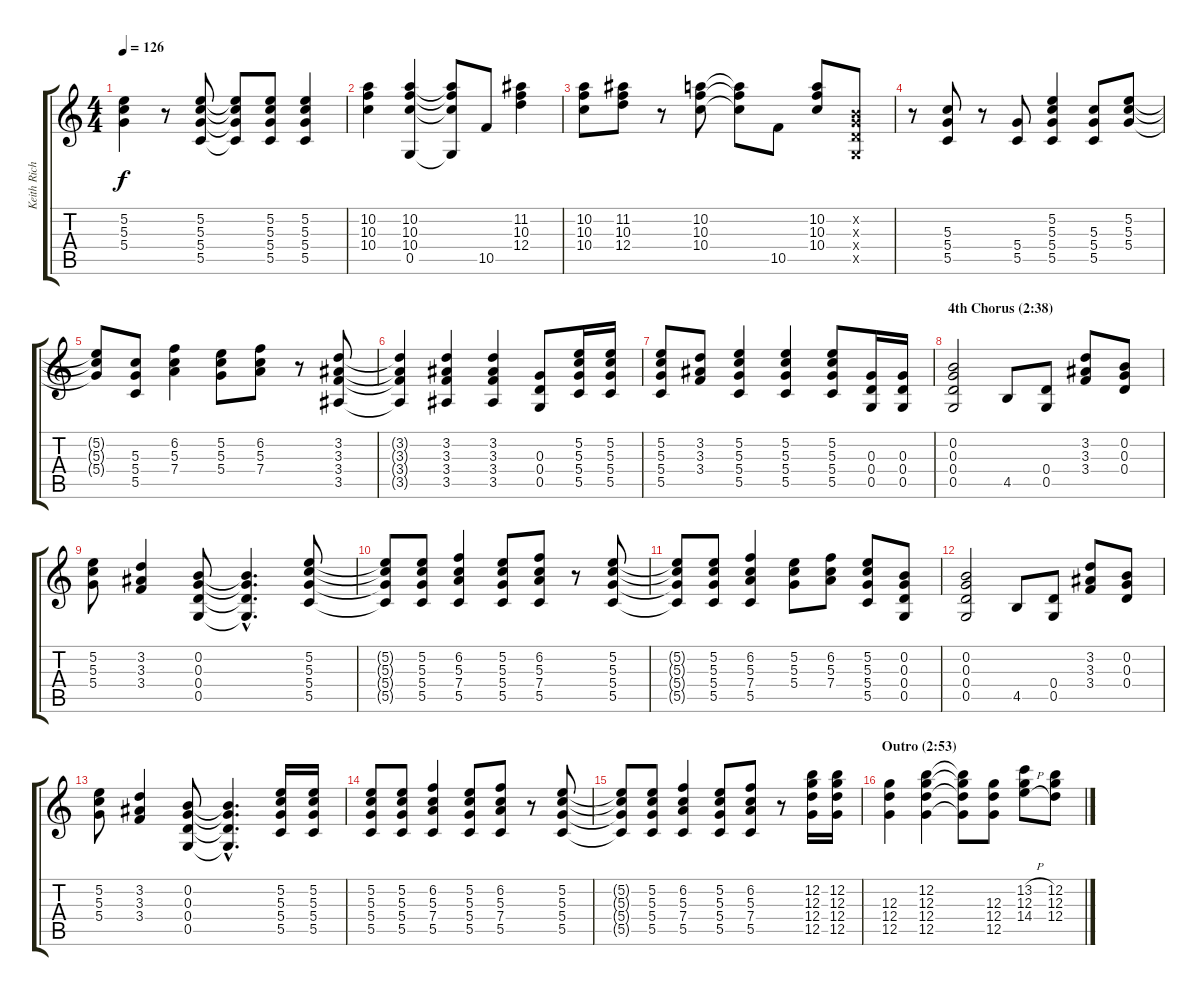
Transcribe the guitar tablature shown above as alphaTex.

\track ("Keith Richards" "Keith Rich") {instrument electricguitarclean}
\staff {score tabs}
\tuning (D4 B3 G3 D3 G2 D2) {hide}
\ts (4 4)
\tempo 126
\clef g2
\ks c
(5.2 5.3 5.4).4{dy f} r.8 (5.2 5.3 5.4 5.5).8 (5.2{t} 5.3{t} 5.4{t} 5.5{t}).8 (5.2 5.3 5.4 5.5).8 (5.2 5.3 5.4 5.5).4 |
(10.2 10.3 10.4).4 (10.2 10.3 10.4 0.5).4 (10.2{t} 10.3{t} 10.4{t} 0.5{t}).8 10.5.8 (11.2 10.3 12.4).4 |
(10.2 10.3 10.4).8 (11.2 10.3 12.4).8 r.8 (10.2 10.3 10.4).8 (10.2{t} 10.3{t} 10.4{t}).8 10.5.8 (10.2 10.3 10.4).8 (0.2{x} 0.3{x} 0.4{x} 0.5{x}).8 |
r.8 (5.3 5.4 5.5).8 r.8 (5.4 5.5).8 (5.2 5.3 5.4 5.5).4 (5.3 5.4 5.5).8 (5.2 5.3 5.4).8 |
(5.2{t} 5.3{t} 5.4{t}).8 (5.3 5.4 5.5).8 (6.2 5.3 7.4).4 (5.2 5.3 5.4).8 (6.2 5.3 7.4).8 r.8 (3.2 3.3 3.4 3.5).8 |
(3.2{t} 3.3{t} 3.4{t} 3.5{t}).4 (3.2 3.3 3.4 3.5).4 (3.2 3.3 3.4 3.5).4 (0.3 0.4 0.5).8 (5.2 5.3 5.4 5.5).16 (5.2 5.3 5.4 5.5).16 |
(5.2 5.3 5.4 5.5).8 (3.2 3.3 3.4).8 (5.2 5.3 5.4 5.5).4 (5.2 5.3 5.4 5.5).4 (5.2 5.3 5.4 5.5).8 (0.3 0.4 0.5).16 (0.3 0.4 0.5).16 |
\section ("" "4th Chorus (2:38)")
(0.2 0.3 0.4 0.5).2 4.5.8 (0.4 0.5).8 (3.2 3.3 3.4).8 (0.2 0.3 0.4).8 |
(5.2 5.3 5.4).8 (3.2 3.3 3.4).4 (0.2 0.3 0.4 0.5).8 (0.2{hac t} 0.3{hac t} 0.4{hac t} 0.5{hac t}).4{d} (5.2 5.3 5.4 5.5).8 |
(5.2{t} 5.3{t} 5.4{t} 5.5{t}).8 (5.2 5.3 5.4 5.5).8 (6.2 5.3 7.4 5.5).4 (5.2 5.3 5.4 5.5).8 (6.2 5.3 7.4 5.5).8 r.8 (5.2 5.3 5.4 5.5).8 |
(5.2{t} 5.3{t} 5.4{t} 5.5{t}).8 (5.2 5.3 5.4 5.5).8 (6.2 5.3 7.4 5.5).4 (5.2 5.3 5.4).8 (6.2 5.3 7.4).8 (5.2 5.3 5.4 5.5).8 (0.2 0.3 0.4 0.5).8 |
(0.2 0.3 0.4 0.5).2 4.5.8 (0.4 0.5).8 (3.2 3.3 3.4).8 (0.2 0.3 0.4).8 |
(5.2 5.3 5.4).8 (3.2 3.3 3.4).4 (0.2 0.3 0.4 0.5).8 (0.2{hac t} 0.3{hac t} 0.4{hac t} 0.5{hac t}).4{d} (5.2 5.3 5.4 5.5).16 (5.2 5.3 5.4 5.5).16 |
(5.2 5.3 5.4 5.5).8 (5.2 5.3 5.4 5.5).8 (6.2 5.3 7.4 5.5).4 (5.2 5.3 5.4 5.5).8 (6.2 5.3 7.4 5.5).8 r.8 (5.2 5.3 5.4 5.5).8 |
(5.2{t} 5.3{t} 5.4{t} 5.5{t}).8 (5.2 5.3 5.4 5.5).8 (6.2 5.3 7.4 5.5).4 (5.2 5.3 5.4 5.5).8 (6.2 5.3 7.4 5.5).8 r.8 (12.2 12.3 12.4 12.5).16 (12.2 12.3 12.4 12.5).16 |
\section ("" "Outro (2:53)")
(12.3 12.4 12.5).4 (12.2 12.3 12.4 12.5).4 (12.2{t} 12.3{t} 12.4{t} 12.5{t}).8 (12.3 12.4 12.5).8 (13.2{h} 12.3{h} 14.4{h}).8 (12.2 12.3 12.4).8
